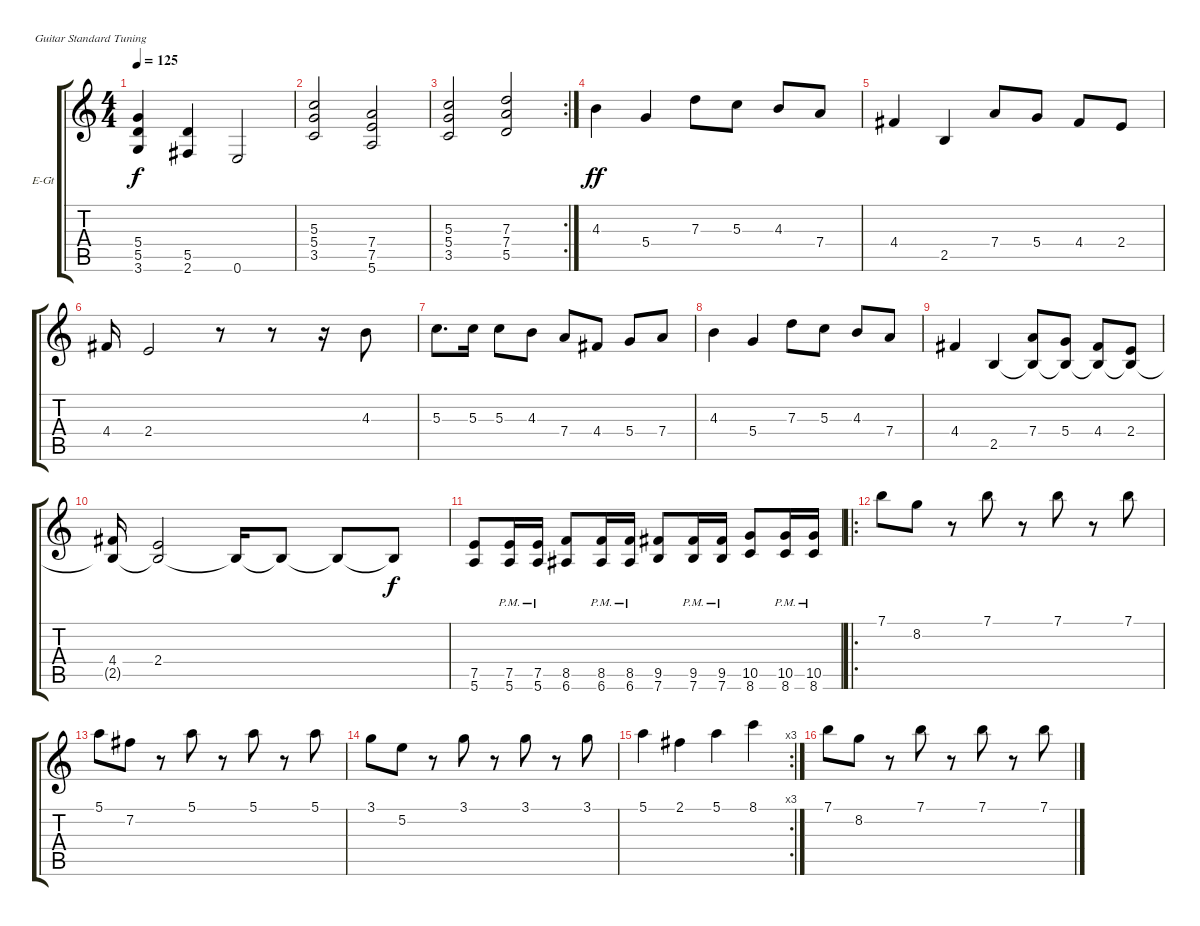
\defaultSystemsLayout 4
\bracketExtendMode groupsimilarinstruments
\firstSystemTrackNameOrientation horizontal
\otherSystemsTrackNameOrientation horizontal
\track ("Electric Guitar" "E-Gt") {instrument overdrivenguitar}
\staff {score tabs}
\tuning (E4 B3 G3 D3 A2 E2)
\ts (4 4)
\tempo 125
\clef g2
\ks c
(3.6 5.5 5.4).4{dy f} (2.6 5.5).4 0.6.2 |
(3.5 5.4 5.3).2 (5.6 7.5 7.4).2 |
\rc 2
(3.5 5.4 5.3).2 (5.5 7.4 7.3).2 |
4.3.4{dy ff} 5.4.4 7.3.8 5.3.8 4.3.8 7.4.8 |
4.4.4 2.5.4 7.4.8 5.4.8 4.4.8 2.4.8 |
4.4.16 2.4.2 r.8 r.8 r.16 4.3.8 |
5.3.8{d} 5.3.16 5.3.8 4.3.8 7.4.8 4.4.8 5.4.8 7.4.8 |
4.3.4 5.4.4 7.3.8 5.3.8 4.3.8 7.4.8 |
4.4.4 2.5.4 (7.4 2.5{t}).8 (5.4 2.5{t}).8 (4.4 2.5{t}).8 (2.4 2.5{t}).8 |
(4.4 2.5{t}).16 (2.4 2.5{t}).2 2.5{t}.16 2.5{t}.8 2.5{t}.8 2.5{t}.8{dy f} |
(5.6 7.5).8 (7.5{pm} 5.6{pm}).16 (7.5{pm} 5.6{pm}).16 (6.6 8.5).8 (8.5{pm} 6.6{pm}).16 (8.5{pm} 6.6{pm}).16 (7.6 9.5).8 (9.5{pm} 7.6{pm}).16 (9.5{pm} 7.6{pm}).16 (8.6 10.5).8 (10.5{pm} 8.6{pm}).16 (10.5{pm} 8.6{pm}).16 |
\ro
7.1.8 8.2.8 r.8 7.1.8 r.8 7.1.8 r.8 7.1.8 |
5.1.8 7.2.8 r.8 5.1.8 r.8 5.1.8 r.8 5.1.8 |
3.1.8 5.2.8 r.8 3.1.8 r.8 3.1.8 r.8 3.1.8 |
\rc 3
5.1.4 2.1.4 5.1.4 8.1.4 |
7.1.8 8.2.8 r.8 7.1.8 r.8 7.1.8 r.8 7.1.8
